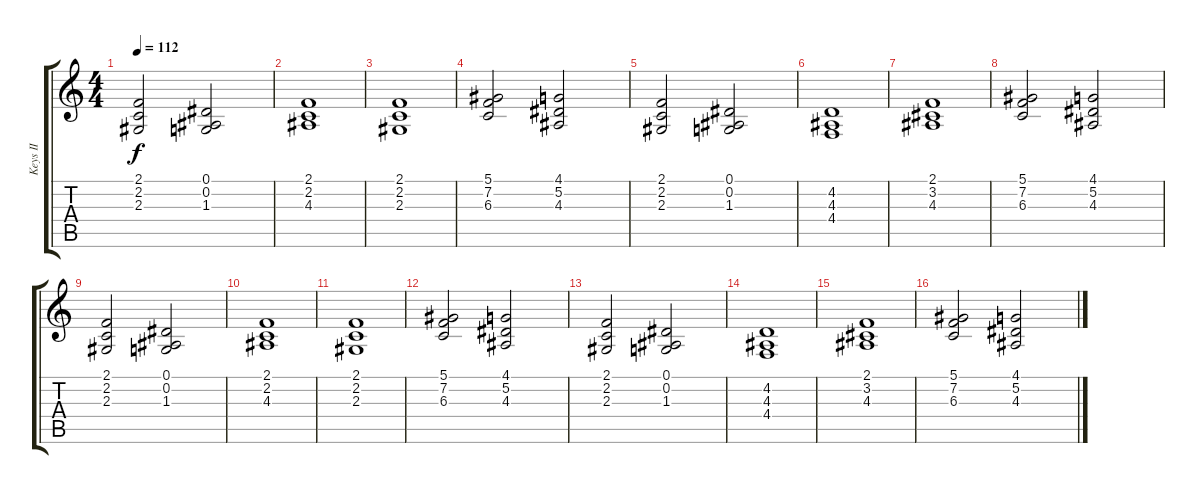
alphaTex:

\track ("Keys II" "Keys II") {instrument stringensemble1}
\staff {score tabs}
\tuning (Eb4 Bb3 Gb3 Db3 Ab2 Eb2) {hide}
\ts (4 4)
\tempo 112
\clef g2
\ks c
(2.1 2.2 2.3).2{dy f instrument pad4choir} (0.1 0.2 1.3).2 |
(2.1 2.2 4.3).1{instrument pad4choir} |
(2.1 2.2 2.3).1{instrument pad4choir} |
(5.1 7.2 6.3).2{instrument pad4choir} (4.1 5.2 4.3).2 |
(2.1 2.2 2.3).2{instrument pad4choir} (0.1 0.2 1.3).2 |
(4.2 4.3 4.4).1{instrument pad4choir} |
(2.1 3.2 4.3).1{instrument pad4choir} |
(5.1 7.2 6.3).2{instrument pad4choir} (4.1 5.2 4.3).2 |
(2.1 2.2 2.3).2{instrument pad4choir} (0.1 0.2 1.3).2 |
(2.1 2.2 4.3).1{instrument pad4choir} |
(2.1 2.2 2.3).1{instrument pad4choir} |
(5.1 7.2 6.3).2{instrument pad4choir} (4.1 5.2 4.3).2 |
(2.1 2.2 2.3).2{instrument pad4choir} (0.1 0.2 1.3).2 |
(4.2 4.3 4.4).1{instrument pad4choir} |
(2.1 3.2 4.3).1{instrument pad4choir} |
(5.1 7.2 6.3).2{instrument pad4choir} (4.1 5.2 4.3).2
